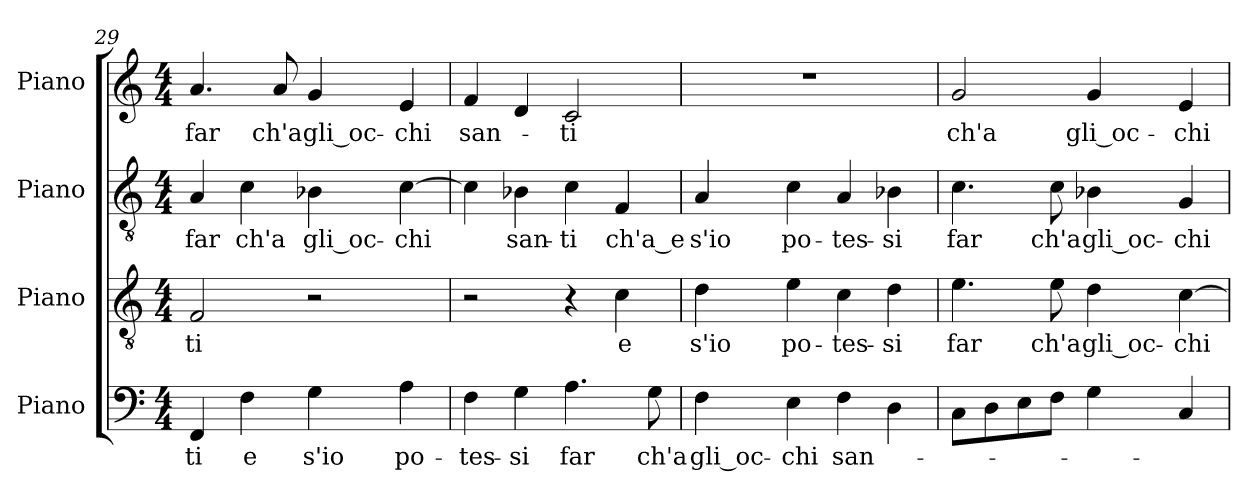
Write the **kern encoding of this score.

**kern	**text	**kern	**text	**kern	**text	**kern	**text
*part4	*part4	*part3	*part3	*part2	*part2	*part1	*part1
*staff4	*staff4	*staff3	*staff3	*staff2	*staff2	*staff1	*staff1
*I"Piano	*	*I"Piano	*	*I"Piano	*	*I"Piano	*
*I'Pno.	*	*I'Pno.	*	*I'Pno.	*	*I'Pno.	*
!!LO:LB:g=z
*clefF4	*	*clefGv2	*	*clefGv2	*	*clefG2	*
*	*	*ITrd7c12	*	*ITrd7c12	*	*	*
*k[]	*	*k[]	*	*k[]	*	*k[]	*
*C:	*	*C:	*	*C:	*	*C:	*
*M4/4	*	*M4/4	*	*M4/4	*	*M4/4	*
=29	=29	=29	=29	=29	=29	=29	=29
!	!LO:LY:b:color=#000000	!	!	!	!	!	!
!	!	!	!LO:LY:b:color=#000000	!	!	!	!
!	!	!	!	!	!LO:LY:b:color=#000000	!	!
!	!	!	!	!	!	!	!LO:LY:b:color=#000000
4FFi/	-ti	2FFi/	-ti	4AAi/	far	4.ai/	far
!	!LO:LY:b:color=#000000	!	!	!	!	!	!
!	!	!	!	!	!LO:LY:b:color=#000000	!	!
4Fi\	e	.	.	4Ci\	ch'a	.	.
!	!	!	!	!	!	!	!LO:LY:b:color=#000000
.	.	.	.	.	.	8ai/	ch'a
!	!LO:LY:b:color=#000000	!	!	!	!	!	!
!	!	!	!	!	!LO:LY:b:color=#000000	!	!
!	!	!	!	!	!	!	!LO:LY:b:color=#000000
4Gi\	s'io	2r	.	4BB-i\	gli_oc-	4gi/	gli_oc-
!	!LO:LY:b:color=#000000	!	!	!	!	!	!
!	!	!	!	!	!LO:LY:b:color=#000000	!	!
!	!	!	!	!	!	!	!LO:LY:b:color=#000000
4Ai\	po-	.	.	[4Ci\	-chi	4ei/	-chi
=30	=30	=30	=30	=30	=30	=30	=30
!	!LO:LY:b:color=#000000	!	!	!	!	!	!
!	!	!	!	!	!	!	!LO:LY:b:color=#000000
4Fi\	-tes-	2r	.	4Ci\]	.	4fi/	san-
!	!LO:LY:b:color=#000000	!	!	!	!	!	!
!	!	!	!	!	!LO:LY:b:color=#000000	!	!
4Gi\	-si	.	.	4BB-i\	san-	4di/	.
!	!LO:LY:b:color=#000000	!	!	!	!	!	!
!	!	!	!	!	!LO:LY:b:color=#000000	!	!
!	!	!	!	!	!	!	!LO:LY:b:color=#000000
4.Ai\	far	4r	.	4Ci\	-ti	2ci/	-ti
!	!	!	!LO:LY:b:color=#000000	!	!	!	!
!	!	!	!	!	!LO:LY:b:color=#000000	!	!
.	.	4Ci\	e	4FFi/	ch'a_e	.	.
!	!LO:LY:b:color=#000000	!	!	!	!	!	!
8Gi\	ch'a	.	.	.	.	.	.
=31	=31	=31	=31	=31	=31	=31	=31
!	!LO:LY:b:color=#000000	!	!	!	!	!	!
!	!	!	!LO:LY:b:color=#000000	!	!	!	!
!	!	!	!	!	!LO:LY:b:color=#000000	!	!
4Fi\	gli_oc-	4Di\	s'io	4AAi/	s'io	1r	.
!	!LO:LY:b:color=#000000	!	!	!	!	!	!
!	!	!	!LO:LY:b:color=#000000	!	!	!	!
!	!	!	!	!	!LO:LY:b:color=#000000	!	!
4Ei\	-chi	4Ei\	po-	4Ci\	po-	.	.
!	!LO:LY:b:color=#000000	!	!	!	!	!	!
!	!	!	!LO:LY:b:color=#000000	!	!	!	!
!	!	!	!	!	!LO:LY:b:color=#000000	!	!
4Fi\	san-	4Ci\	-tes-	4AAi/	-tes-	.	.
!	!	!	!LO:LY:b:color=#000000	!	!	!	!
!	!	!	!	!	!LO:LY:b:color=#000000	!	!
4Di\	.	4Di\	-si	4BB-i\	-si	.	.
=32	=32	=32	=32	=32	=32	=32	=32
!	!	!	!LO:LY:b:color=#000000	!	!	!	!
!	!	!	!	!	!LO:LY:b:color=#000000	!	!
!	!	!	!	!	!	!	!LO:LY:b:color=#000000
8Ci\L	.	4.Ei\	far	4.Ci\	far	2gi/	ch'a
8Di\	.	.	.	.	.	.	.
8Ei\	.	.	.	.	.	.	.
!	!	!	!LO:LY:b:color=#000000	!	!	!	!
!	!	!	!	!	!LO:LY:b:color=#000000	!	!
8Fi\J	.	8Ei\	ch'a	8Ci\	ch'a	.	.
!	!	!	!LO:LY:b:color=#000000	!	!	!	!
!	!	!	!	!	!LO:LY:b:color=#000000	!	!
!	!	!	!	!	!	!	!LO:LY:b:color=#000000
4Gi\	.	4Di\	gli_oc-	4BB-i\	gli_oc-	4gi/	gli_oc-
!	!	!	!LO:LY:b:color=#000000	!	!	!	!
!	!	!	!	!	!LO:LY:b:color=#000000	!	!
!	!	!	!	!	!	!	!LO:LY:b:color=#000000
4Ci/	.	[4Ci\	-chi	4GGi/	-chi	4ei/	-chi
=	=	=	=	=	=	=	=
*-	*-	*-	*-	*-	*-	*-	*-
